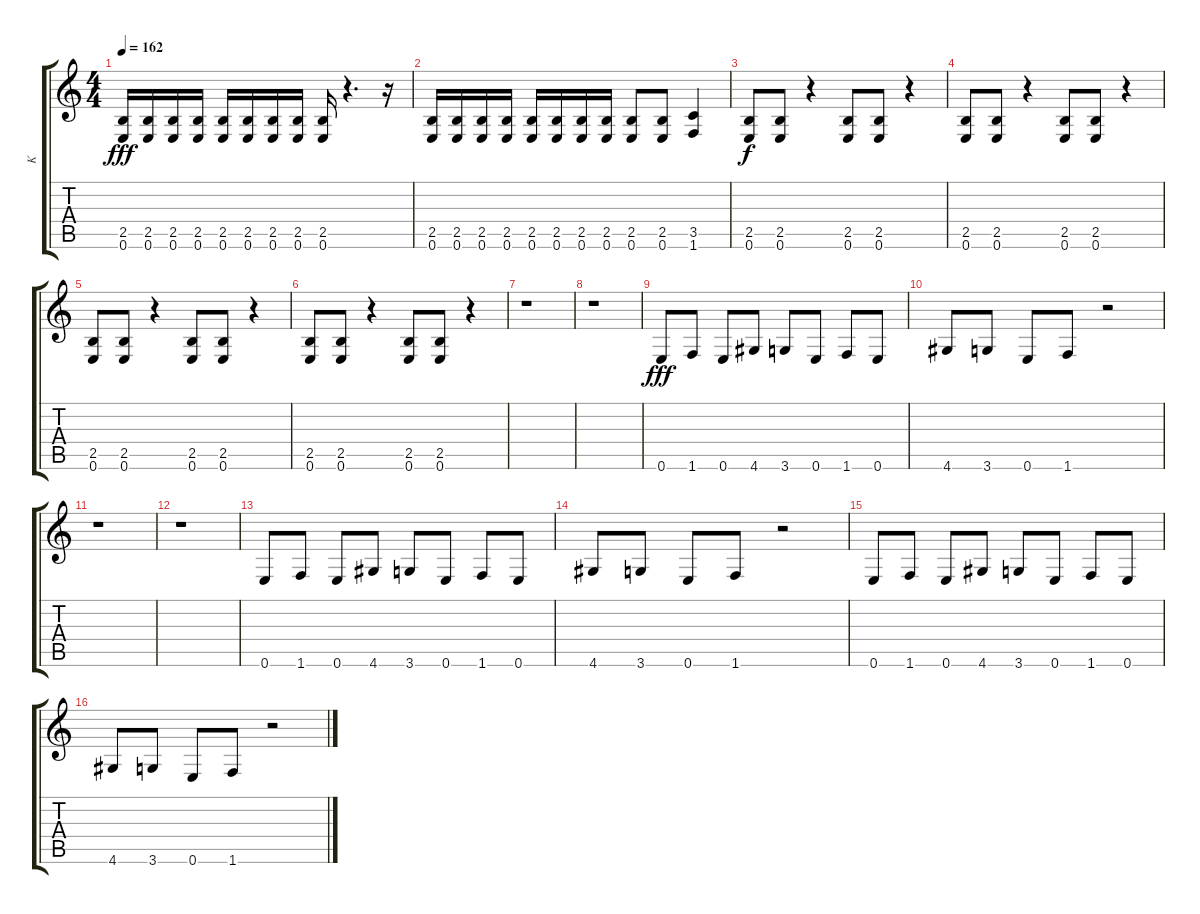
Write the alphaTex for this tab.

\track ("K" "K") {instrument distortionguitar}
\staff {score tabs}
\tuning (E4 B3 G3 D3 A2 E2) {hide}
\ts (4 4)
\tempo 162
\clef g2
\ks c
(2.5 0.6).16{dy fff} (2.5 0.6).16 (2.5 0.6).16 (2.5 0.6).16 (2.5 0.6).16 (2.5 0.6).16 (2.5 0.6).16 (2.5 0.6).16 (2.5 0.6).16 r.4{d} r.16 |
(2.5 0.6).16 (2.5 0.6).16 (2.5 0.6).16 (2.5 0.6).16 (2.5 0.6).16 (2.5 0.6).16 (2.5 0.6).16 (2.5 0.6).16 (2.5 0.6).8 (2.5 0.6).8 (3.5 1.6).4 |
(2.5 0.6).8{dy f} (2.5 0.6).8 r.4 (2.5 0.6).8 (2.5 0.6).8 r.4 |
(2.5 0.6).8 (2.5 0.6).8 r.4 (2.5 0.6).8 (2.5 0.6).8 r.4 |
(2.5 0.6).8 (2.5 0.6).8 r.4 (2.5 0.6).8 (2.5 0.6).8 r.4 |
(2.5 0.6).8 (2.5 0.6).8 r.4 (2.5 0.6).8 (2.5 0.6).8 r.4 |
r.1 |
r.1 |
0.6.8{dy fff} 1.6.8 0.6.8 4.6.8 3.6.8 0.6.8 1.6.8 0.6.8 |
4.6.8 3.6.8 0.6.8 1.6.8 r.2 |
r.1 |
r.1 |
0.6.8 1.6.8 0.6.8 4.6.8 3.6.8 0.6.8 1.6.8 0.6.8 |
4.6.8 3.6.8 0.6.8 1.6.8 r.2 |
0.6.8 1.6.8 0.6.8 4.6.8 3.6.8 0.6.8 1.6.8 0.6.8 |
4.6.8 3.6.8 0.6.8 1.6.8 r.2
